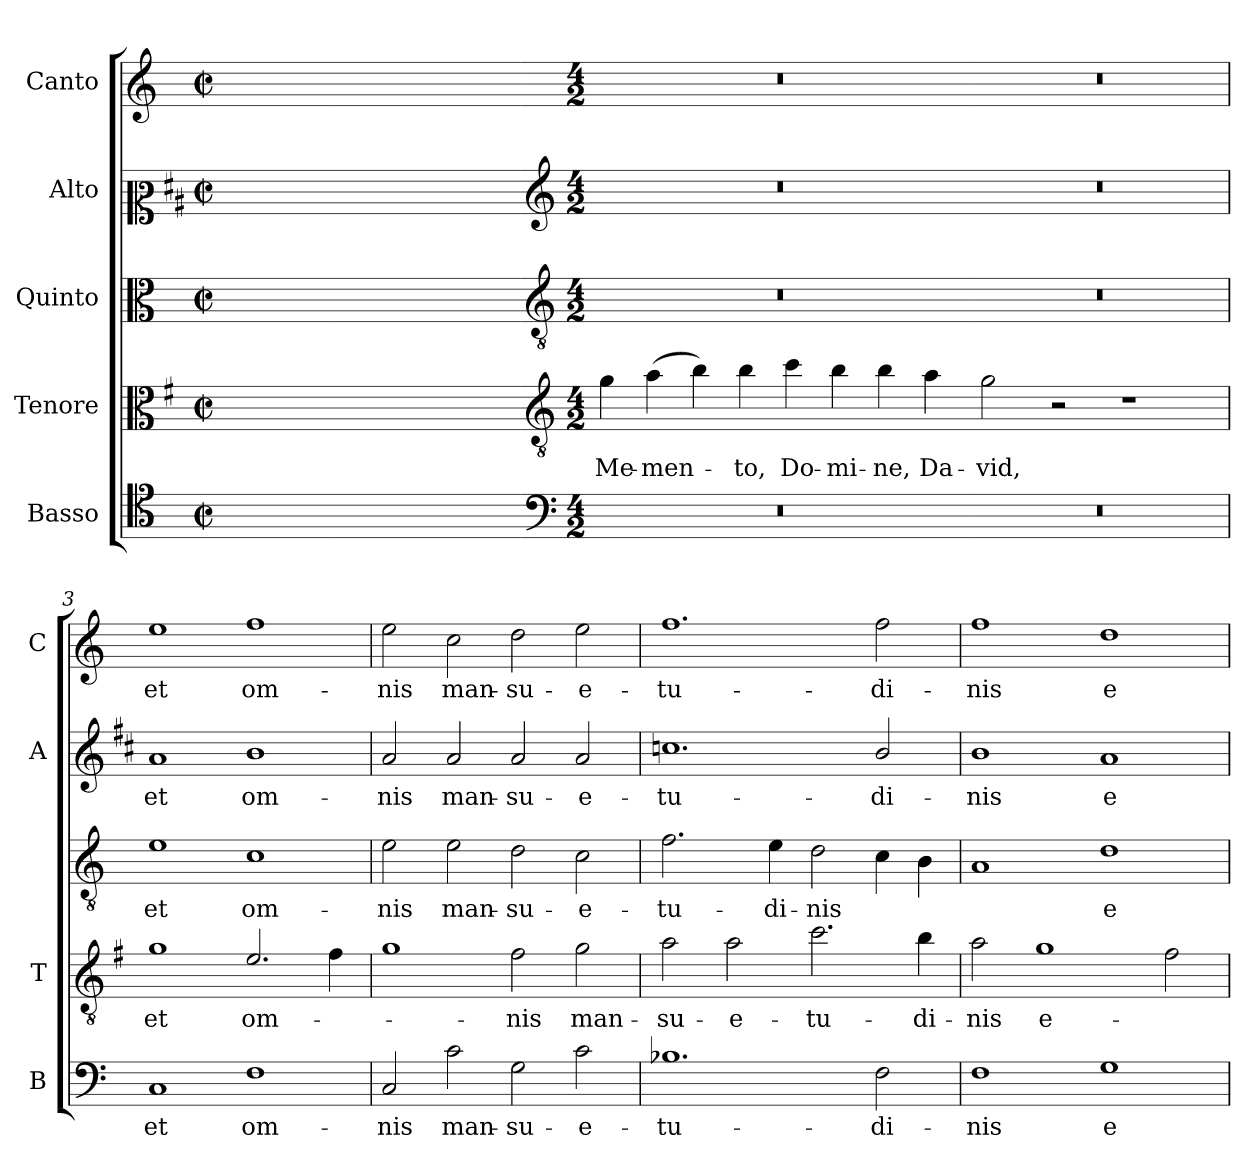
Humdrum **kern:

**kern	**text	**kern	**text	**kern	**text	**kern	**text	**kern	**text
*part5	*part5	*part4	*part4	*part3	*part3	*part2	*part2	*part1	*part1
*staff5	*staff5	*staff4	*staff4	*staff3	*staff3	*staff2	*staff2	*staff1	*staff1
*I"Basso	*	*I"Tenore	*	*I"Quinto	*	*I"Alto	*	*I"Canto	*
*I'B	*	*I'T	*	*	*	*I'A	*	*I'C	*
*clefC4	*	*clefC3	*	*clefC3	*	*clefC2	*	*clefG2	*
*	*	*ITrd4c7	*	*	*	*ITrd1c2	*	*	*
*k[]	*	*k[]	*	*k[]	*	*k[]	*	*k[]	*
*C:	*	*C:	*	*C:	*	*C:	*	*C:	*
*M2/2	*	*M2/2	*	*M2/2	*	*M2/2	*	*M2/2	*
*met(c|)	*	*met(c|)	*	*met(c|)	*	*met(c|)	*	*met(c|)	*
=	=	=	=	=	=	=	=	=	=
1ryy	.	1ryy	.	1ryy	.	1ryy	.	1ryy	.
=1X-	=1X-	=1X-	=1X-	=1X-	=1X-	=1X-	=1X-	=1X-	=1X-
4ryy	.	4ryy	.	4ryy	.	4ryy	.	4ryy	.
4ryy	.	4ryy	.	4ryy	.	4ryy	.	4ryy	.
4ryy	.	4ryy	.	4ryy	.	4ryy	.	4ryy	.
4ryy	.	4ryy	.	4ryy	.	4ryy	.	4ryy	.
=1-	=1-	=1-	=1-	=1-	=1-	=1-	=1-	=1-	=1-
*clefF4	*	*clefGv2	*	*clefGv2	*	*clefG2	*	*	*
*M4/2	*	*M4/2	*	*M4/2	*	*M4/2	*	*M4/2	*
!	!	!	!LO:LY:b	!	!	!	!	!	!
0r	.	4c\	Me-	0r	.	0r	.	0r	.
!	!	!	!LO:LY:b	!	!	!	!	!	!
.	.	(>4d\	-men-	.	.	.	.	.	.
.	.	4e\)	.	.	.	.	.	.	.
!	!	!	!LO:LY:b	!	!	!	!	!	!
.	.	4e\	-to,	.	.	.	.	.	.
!	!	!	!LO:LY:b	!	!	!	!	!	!
.	.	4f\	Do-	.	.	.	.	.	.
!	!	!	!LO:LY:b	!	!	!	!	!	!
.	.	4e\	-mi-	.	.	.	.	.	.
!	!	!	!LO:LY:b	!	!	!	!	!	!
.	.	4e\	-ne,	.	.	.	.	.	.
!	!	!	!LO:LY:b	!	!	!	!	!	!
.	.	4d\	Da-	.	.	.	.	.	.
=2-	=2-	=2-	=2-	=2-	=2-	=2-	=2-	=2-	=2-
!	!	!	!LO:LY:b	!	!	!	!	!	!
0r	.	2c\	-vid,	0r	.	0r	.	0r	.
.	.	2r	.	.	.	.	.	.	.
.	.	1r	.	.	.	.	.	.	.
=3	=3	=3	=3	=3	=3	=3	=3	=3	=3
!	!LO:LY:b	!	!LO:LY:b	!	!LO:LY:b	!	!LO:LY:b	!	!LO:LY:b
1C	et	1c	et	1e	et	1g	et	1ee	et
!	!LO:LY:b	!	!LO:LY:b	!	!LO:LY:b	!	!LO:LY:b	!	!LO:LY:b
1F	om-	2.A/	om-	1c	om-	1a	om-	1ff	om-
.	.	4B\	.	.	.	.	.	.	.
=4	=4	=4	=4	=4	=4	=4	=4	=4	=4
!	!LO:LY:b	!	!	!	!LO:LY:b	!	!LO:LY:b	!	!LO:LY:b
2C/	-nis	1c	.	2e\	-nis	2g/	-nis	2ee\	-nis
!	!LO:LY:b	!	!	!	!LO:LY:b	!	!LO:LY:b	!	!LO:LY:b
2c\	man-	.	.	2e\	man-	2g/	man-	2cc\	man-
!	!LO:LY:b	!	!LO:LY:b	!	!LO:LY:b	!	!LO:LY:b	!	!LO:LY:b
2G\	-su-	2B\	-nis	2d\	-su-	2g/	-su-	2dd\	-su-
!	!LO:LY:b	!	!LO:LY:b	!	!LO:LY:b	!	!LO:LY:b	!	!LO:LY:b
2c\	-e-	2c\	man-	2c\	-e-	2g/	-e-	2ee\	-e-
!!LO:LB:g=z
=5	=5	=5	=5	=5	=5	=5	=5	=5	=5
!	!LO:LY:b	!	!LO:LY:b	!	!LO:LY:b	!	!LO:LY:b	!	!LO:LY:b
1.B-X	-tu-	2d\	-su-	2.f\	-tu-	1.b-X	-tu-	1.ff	-tu-
!	!	!	!LO:LY:b	!	!	!	!	!	!
.	.	2d\	-e-	.	.	.	.	.	.
!	!	!	!	!	!LO:LY:b	!	!	!	!
.	.	.	.	4e\	-di-	.	.	.	.
!	!	!	!LO:LY:b	!	!LO:LY:b	!	!	!	!
.	.	2.f\	-tu-	2d\	-nis	.	.	.	.
!	!LO:LY:b	!	!	!	!	!	!LO:LY:b	!	!LO:LY:b
2F\	-di-	.	.	4c\	.	2a/	-di-	2ff\	-di-
!	!	!	!LO:LY:b	!	!	!	!	!	!
.	.	4e\	-di-	4B\	.	.	.	.	.
=6	=6	=6	=6	=6	=6	=6	=6	=6	=6
!	!LO:LY:b	!	!LO:LY:b	!	!	!	!LO:LY:b	!	!LO:LY:b
1F	-nis	2d\	-nis	1A	.	1a	-nis	1ff	-nis
!	!	!	!LO:LY:b	!	!	!	!	!	!
.	.	1c	e-	.	.	.	.	.	.
!	!LO:LY:b	!	!	!	!LO:LY:b	!	!LO:LY:b	!	!LO:LY:b
1G	e-	.	.	1d	e-	1g	e-	1dd	e-
.	.	2B\	.	.	.	.	.	.	.
=	=	=	=	=	=	=	=	=	=
*-	*-	*-	*-	*-	*-	*-	*-	*-	*-
